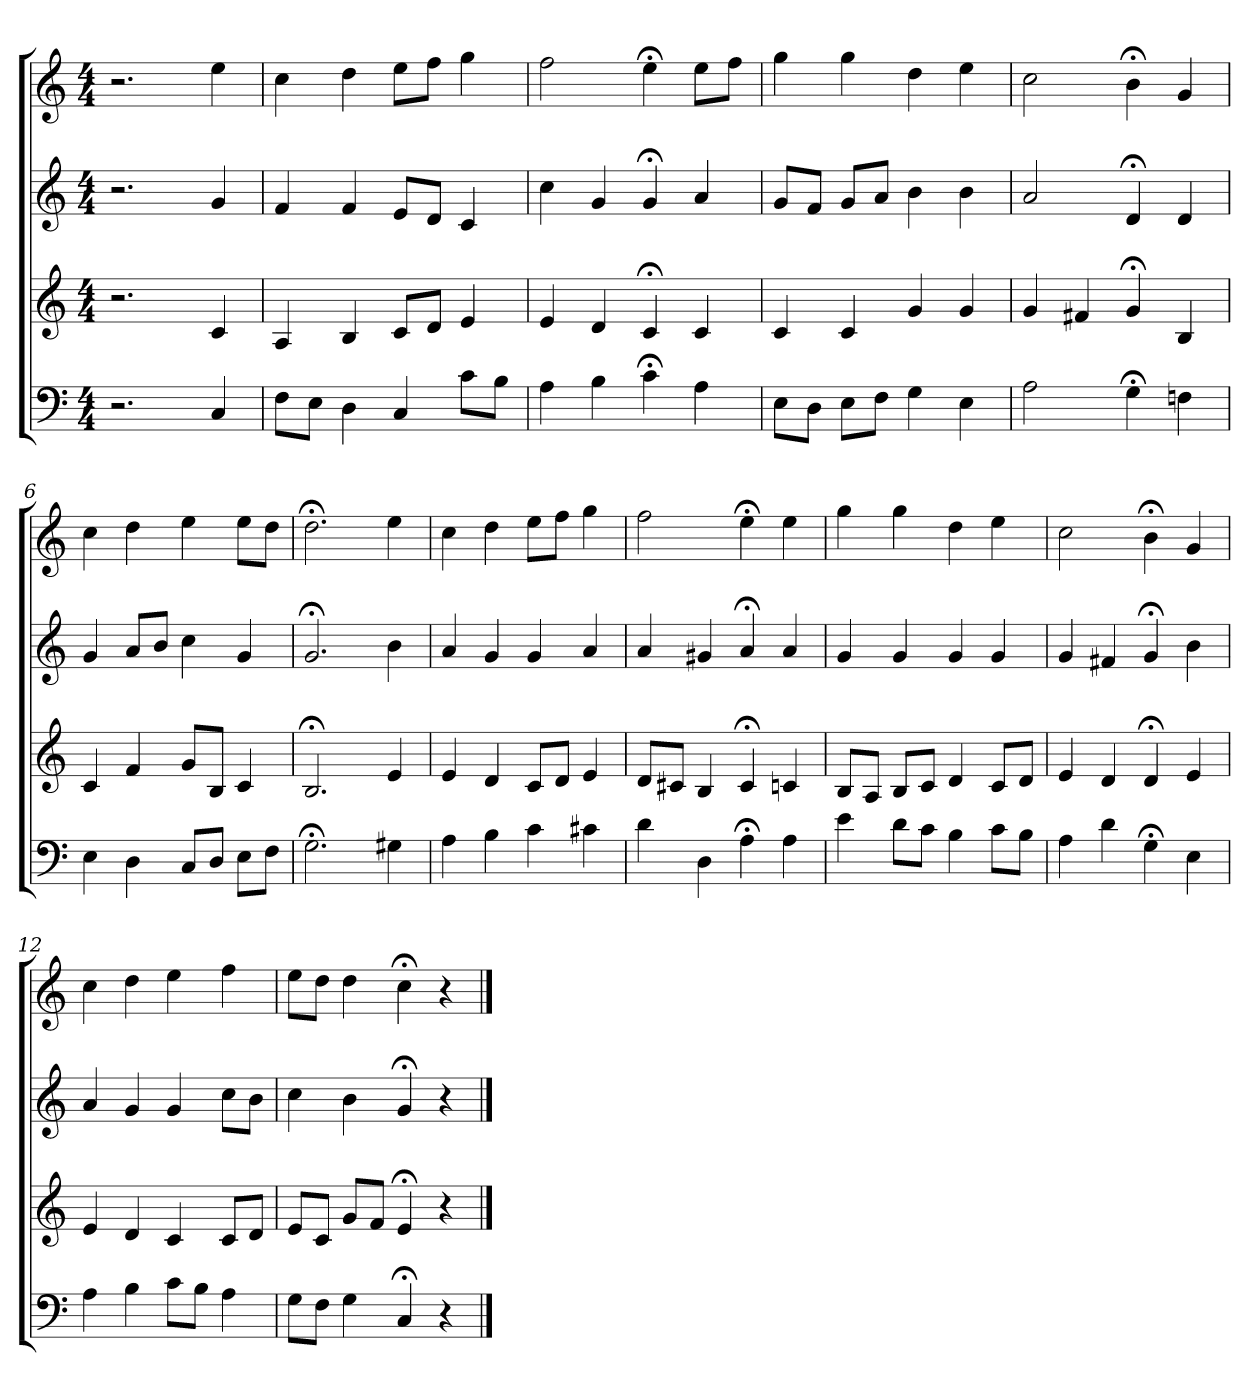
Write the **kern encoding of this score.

**kern	**kern	**kern	**kern
*part4	*part3	*part2	*part1
*staff4	*staff3	*staff2	*staff1
*clefF4	*clefG2	*clefG2	*clefG2
*k[]	*k[]	*k[]	*k[]
*C:	*C:	*C:	*C:
*M4/4	*M4/4	*M4/4	*M4/4
=1	=1	=1	=1
2.r	2.r	2.r	2.r
4C	4c	4g	4ee
=2	=2	=2	=2
8F\L	4A	4f	4cc
8E\J	.	.	.
4D	4B	4f	4dd
4C	8c/L	8e/L	8ee\L
.	8d/J	8d/J	8ff\J
8c\L	4e	4c	4gg
8B\J	.	.	.
=3	=3	=3	=3
4A	4e	4cc	2ff
4B	4d	4g	.
4c;<	4c;<	4g;<	4ee;<
4A	4c	4a	8ee\L
.	.	.	8ff\J
=4	=4	=4	=4
8E\L	4c	8g/L	4gg
8D\J	.	8f/J	.
8E\L	4c	8g/L	4gg
8F\J	.	8a/J	.
4G	4g	4b	4dd
4E	4g	4b	4ee
=5	=5	=5	=5
2A	4g	2a	2cc
.	4f#X	.	.
4G;<	4g;<	4d;<	4b;<
4Fn	4B	4d	4g
=6	=6	=6	=6
4E	4c	4g	4cc
4D	4f	8a/L	4dd
.	.	8b/J	.
8C/L	8g/L	4cc	4ee
8D/J	8B/J	.	.
8E\L	4c	4g	8ee\L
8F\J	.	.	8dd\J
=7	=7	=7	=7
2.G;<	2.B;<	2.g;<	2.dd;<
4G#X	4e	4b	4ee
=8	=8	=8	=8
4A	4e	4a	4cc
4B	4d	4g	4dd
4c	8c/L	4g	8ee\L
.	8d/J	.	8ff\J
4c#X	4e	4a	4gg
=9	=9	=9	=9
4d	8d/L	4a	2ff
.	8c#X/J	.	.
4D	4B	4g#X	.
4A;<	4c#;<	4a;<	4ee;<
4A	4cn	4a	4ee
=10	=10	=10	=10
4e	8B/L	4g	4gg
.	8A/J	.	.
8d\L	8B/L	4g	4gg
8c\J	8c/J	.	.
4B	4d	4g	4dd
8c\L	8c/L	4g	4ee
8B\J	8d/J	.	.
=11	=11	=11	=11
4A	4e	4g	2cc
4d	4d	4f#X	.
4G;<	4d;<	4g;<	4b;<
4E	4e	4b	4g
=12	=12	=12	=12
4A	4e	4a	4cc
4B	4d	4g	4dd
8c\L	4c	4g	4ee
8B\J	.	.	.
4A	8c/L	8cc\L	4ff
.	8d/J	8b\J	.
=13	=13	=13	=13
8G\L	8e/L	4cc	8ee\L
8F\J	8c/J	.	8dd\J
4G	8g/L	4b	4dd
.	8f/J	.	.
4C;<	4e;<	4g;<	4cc;<
4r	4r	4r	4r
==	==	==	==
*-	*-	*-	*-
